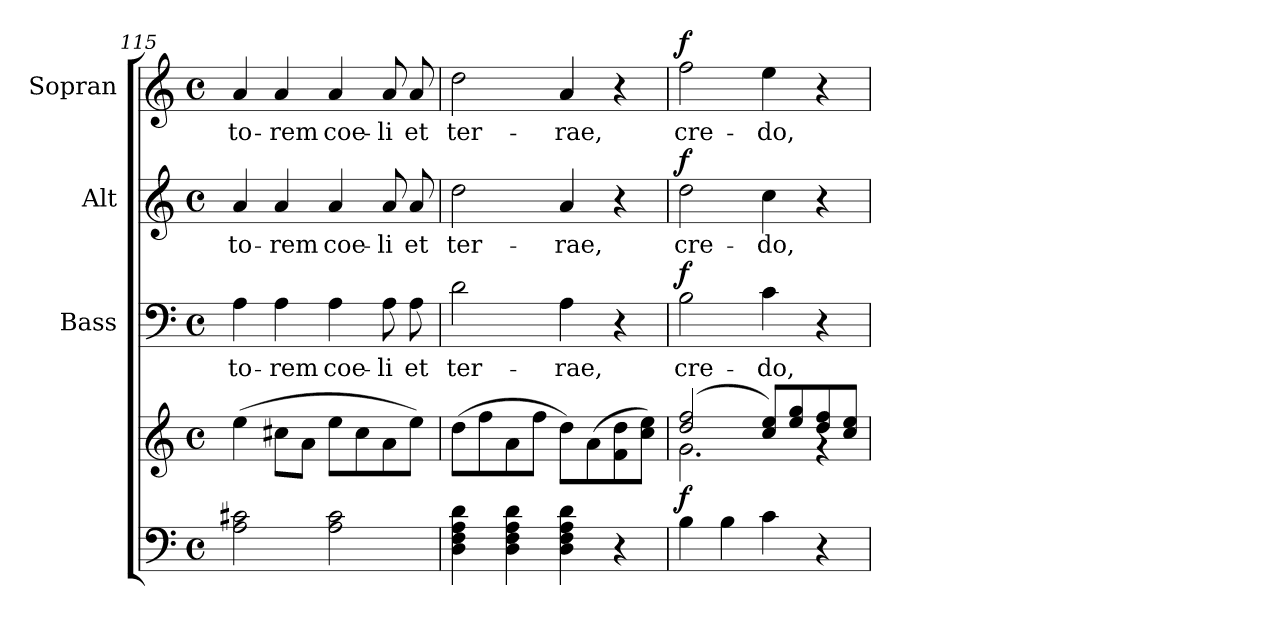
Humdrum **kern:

**kern	**kern	**dynam	**kern	**text	**dynam	**kern	**text	**dynam	**kern	**text	**dynam
*part4	*part4	*part4	*part3	*part3	*part3	*part2	*part2	*part2	*part1	*part1	*part1
*staff5	*staff4	*staff4/5	*staff3	*staff3	*staff3	*staff2	*staff2	*staff2	*staff1	*staff1	*staff1
*	*	*	*I"Bass	*	*	*I"Alt	*	*	*I"Sopran	*	*
*	*	*	*I'B.	*	*	*I'A.	*	*	*I'S.	*	*
*clefF4	*clefG2	*	*clefF4	*	*	*clefG2	*	*	*clefG2	*	*
*k[]	*k[]	*	*k[]	*	*	*k[]	*	*	*k[]	*	*
*C:	*C:	*	*C:	*	*	*C:	*	*	*C:	*	*
*M4/4	*M4/4	*	*M4/4	*	*	*M4/4	*	*	*M4/4	*	*
*met(c)	*met(c)	*	*met(c)	*	*	*met(c)	*	*	*met(c)	*	*
=115	=115	=115	=115	=115	=115	=115	=115	=115	=115	=115	=115
!	!	!	!	!LO:LY:b	!	!	!LO:LY:b	!	!	!LO:LY:b	!
2A\ 2c#X\	(>4ee\	.	4A\	-to-	.	4a/	-to-	.	4a/	-to-	.
!	!	!	!	!LO:LY:b	!	!	!LO:LY:b	!	!	!LO:LY:b	!
.	8cc#X\L	.	4A\	-rem	.	4a/	-rem	.	4a/	-rem	.
.	8a\J	.	.	.	.	.	.	.	.	.	.
!	!	!	!	!LO:LY:b	!	!	!LO:LY:b	!	!	!LO:LY:b	!
2A\ 2c#\	8ee\L	.	4A\	coe-	.	4a/	coe-	.	4a/	coe-	.
.	8cc#\	.	.	.	.	.	.	.	.	.	.
!	!	!	!	!LO:LY:b	!	!	!LO:LY:b	!	!	!LO:LY:b	!
.	8a\	.	8A\	-li	.	8a/	-li	.	8a/	-li	.
!	!	!	!	!LO:LY:b	!	!	!LO:LY:b	!	!	!LO:LY:b	!
.	8ee\J)	.	8A\	et	.	8a/	et	.	8a/	et	.
=116	=116	=116	=116	=116	=116	=116	=116	=116	=116	=116	=116
!	!	!	!	!LO:LY:b	!	!	!LO:LY:b	!	!	!LO:LY:b	!
4D\ 4F\ 4A\ 4d\	(>8dd\L	.	2d\	ter-	.	2dd\	ter-	.	2dd\	ter-	.
.	8ff\	.	.	.	.	.	.	.	.	.	.
4D\ 4F\ 4A\ 4d\	8a\	.	.	.	.	.	.	.	.	.	.
.	8ff\J	.	.	.	.	.	.	.	.	.	.
!	!	!	!	!LO:LY:b	!	!	!LO:LY:b	!	!	!LO:LY:b	!
4D\ 4F\ 4A\ 4d\	8dd\L)	.	4A\	-rae,	.	4a/	-rae,	.	4a/	-rae,	.
.	(>8a\	.	.	.	.	.	.	.	.	.	.
4r	8f\ 8dd\	.	4r	.	.	4r	.	.	4r	.	.
.	8cc\ 8ee\J)	.	.	.	.	.	.	.	.	.	.
!!LO:LB:g=z
=117	=117	=117	=117	=117	=117	=117	=117	=117	=117	=117	=117
*	*^	*	*	*	*	*	*	*	*	*	*
!	!	!	!LO:DY:b	!	!LO:LY:b	!LO:DY:a	!	!LO:LY:b	!LO:DY:a	!	!LO:LY:b	!LO:DY:a
4B\	(2dd/ 2ff/	2.g\	f	2B\	cre-	f	2dd\	cre-	f	2ff\	cre-	f
4B\	.	.	.	.	.	.	.	.	.	.	.	.
!	!	!	!	!	!LO:LY:b	!	!	!LO:LY:b	!	!	!LO:LY:b	!
4c\	8cc/ 8ee/L)	.	.	4c\	-do,	.	4cc\	-do,	.	4ee\	-do,	.
.	8ee/ 8gg/	.	.	.	.	.	.	.	.	.	.	.
4r	8dd/ 8ff/	4rf	.	4r	.	.	4r	.	.	4r	.	.
.	8cc/ 8ee/J	.	.	.	.	.	.	.	.	.	.	.
*	*v	*v	*	*	*	*	*	*	*	*	*	*
=	=	=	=	=	=	=	=	=	=	=	=
*-	*-	*-	*-	*-	*-	*-	*-	*-	*-	*-	*-
